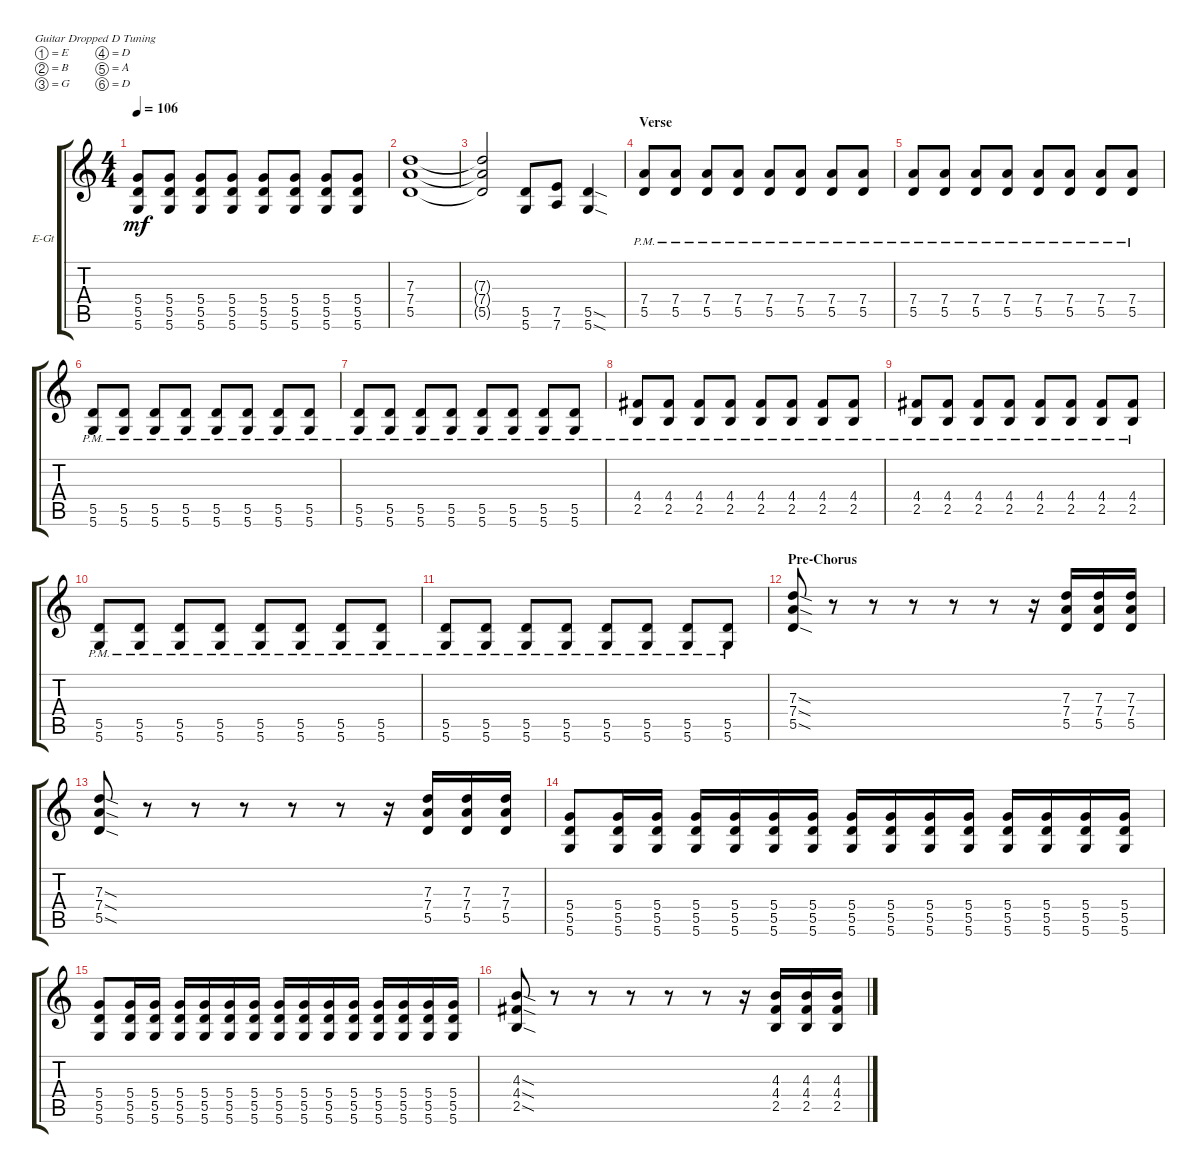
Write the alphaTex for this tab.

\defaultSystemsLayout 4
\bracketExtendMode groupsimilarinstruments
\firstSystemTrackNameOrientation horizontal
\otherSystemsTrackNameOrientation horizontal
\track ("Rhythm" "E-Gt") {instrument distortionguitar}
\staff {score tabs}
\tuning (E4 B3 G3 D3 A2 D2)
\ts (4 4)
\tempo 106
\clef g2
\ks c
(5.6 5.5 5.4).8{dy mf} (5.6 5.5 5.4).8 (5.6 5.5 5.4).8 (5.6 5.5 5.4).8 (5.6 5.5 5.4).8 (5.6 5.5 5.4).8 (5.6 5.5 5.4).8 (5.6 5.5 5.4).8 |
(5.5 7.4 7.3).1 |
(5.5{t} 7.4{t} 7.3{t}).2 (5.6 5.5).8 (7.6 7.5).8 (5.6{sod} 5.5{sod}).4 |
\section ("" "Verse")
(5.5{pm} 7.4{pm}).8 (5.5{pm} 7.4{pm}).8 (7.4{pm} 5.5{pm}).8 (5.5{pm} 7.4{pm}).8 (5.5{pm} 7.4{pm}).8 (5.5{pm} 7.4{pm}).8 (7.4{pm} 5.5{pm}).8 (5.5{pm} 7.4{pm}).8 |
(5.5{pm} 7.4{pm}).8 (5.5{pm} 7.4{pm}).8 (7.4{pm} 5.5{pm}).8 (5.5{pm} 7.4{pm}).8 (5.5{pm} 7.4{pm}).8 (5.5{pm} 7.4{pm}).8 (7.4{pm} 5.5{pm}).8 (5.5{pm} 7.4{pm}).8 |
(5.6{pm} 5.5{pm}).8 (5.6{pm} 5.5{pm}).8 (5.6{pm} 5.5{pm}).8 (5.6{pm} 5.5{pm}).8 (5.6{pm} 5.5{pm}).8 (5.6{pm} 5.5{pm}).8 (5.6{pm} 5.5{pm}).8 (5.6{pm} 5.5{pm}).8 |
(5.6{pm} 5.5{pm}).8 (5.6{pm} 5.5{pm}).8 (5.6{pm} 5.5{pm}).8 (5.6{pm} 5.5{pm}).8 (5.6{pm} 5.5{pm}).8 (5.6{pm} 5.5{pm}).8 (5.6{pm} 5.5{pm}).8 (5.6{pm} 5.5{pm}).8 |
(2.5{pm} 4.4{pm}).8 (2.5{pm} 4.4{pm}).8 (2.5{pm} 4.4{pm}).8 (2.5{pm} 4.4{pm}).8 (2.5{pm} 4.4{pm}).8 (2.5{pm} 4.4{pm}).8 (2.5{pm} 4.4{pm}).8 (2.5{pm} 4.4{pm}).8 |
(2.5{pm} 4.4{pm}).8 (2.5{pm} 4.4{pm}).8 (2.5{pm} 4.4{pm}).8 (2.5{pm} 4.4{pm}).8 (2.5{pm} 4.4{pm}).8 (2.5{pm} 4.4{pm}).8 (2.5{pm} 4.4{pm}).8 (2.5{pm} 4.4{pm}).8 |
(5.6{pm} 5.5{pm}).8 (5.6{pm} 5.5{pm}).8 (5.6{pm} 5.5{pm}).8 (5.6{pm} 5.5{pm}).8 (5.6{pm} 5.5{pm}).8 (5.6{pm} 5.5{pm}).8 (5.6{pm} 5.5{pm}).8 (5.6{pm} 5.5{pm}).8 |
(5.6{pm} 5.5{pm}).8 (5.6{pm} 5.5{pm}).8 (5.6{pm} 5.5{pm}).8 (5.6{pm} 5.5{pm}).8 (5.6{pm} 5.5{pm}).8 (5.6{pm} 5.5{pm}).8 (5.6{pm} 5.5{pm}).8 (5.6{pm} 5.5{pm}).8 |
\section ("" "Pre-Chorus")
(5.5{sod} 7.4{sod} 7.3{sod}).8 r.8 r.8 r.8 r.8 r.8 r.16 (5.5 7.4 7.3).16 (5.5 7.4 7.3).16 (5.5 7.4 7.3).16 |
(5.5{sod} 7.4{sod} 7.3{sod}).8 r.8 r.8 r.8 r.8 r.8 r.16 (5.5 7.4 7.3).16 (5.5 7.4 7.3).16 (5.5 7.4 7.3).16 |
(5.6 5.5 5.4).8 (5.4 5.6 5.5).16 (5.6 5.5 5.4).16 (5.6 5.5 5.4).16 (5.6 5.5 5.4).16 (5.6 5.5 5.4).16 (5.6 5.5 5.4).16 (5.6 5.5 5.4).16 (5.6 5.5 5.4).16 (5.6 5.5 5.4).16 (5.6 5.5 5.4).16 (5.5 5.6 5.4).16 (5.6 5.5 5.4).16 (5.6 5.5 5.4).16 (5.5 5.6 5.4).16 |
(5.6 5.5 5.4).8 (5.4 5.6 5.5).16 (5.6 5.5 5.4).16 (5.6 5.5 5.4).16 (5.6 5.5 5.4).16 (5.6 5.5 5.4).16 (5.6 5.5 5.4).16 (5.6 5.5 5.4).16 (5.6 5.5 5.4).16 (5.6 5.5 5.4).16 (5.6 5.5 5.4).16 (5.5 5.6 5.4).16 (5.6 5.5 5.4).16 (5.6 5.5 5.4).16 (5.5 5.6 5.4).16 |
(2.5{sod} 4.4{sod} 4.3{sod}).8 r.8 r.8 r.8 r.8 r.8 r.16 (2.5 4.4 4.3).16 (2.5 4.4 4.3).16 (2.5 4.4 4.3).16
